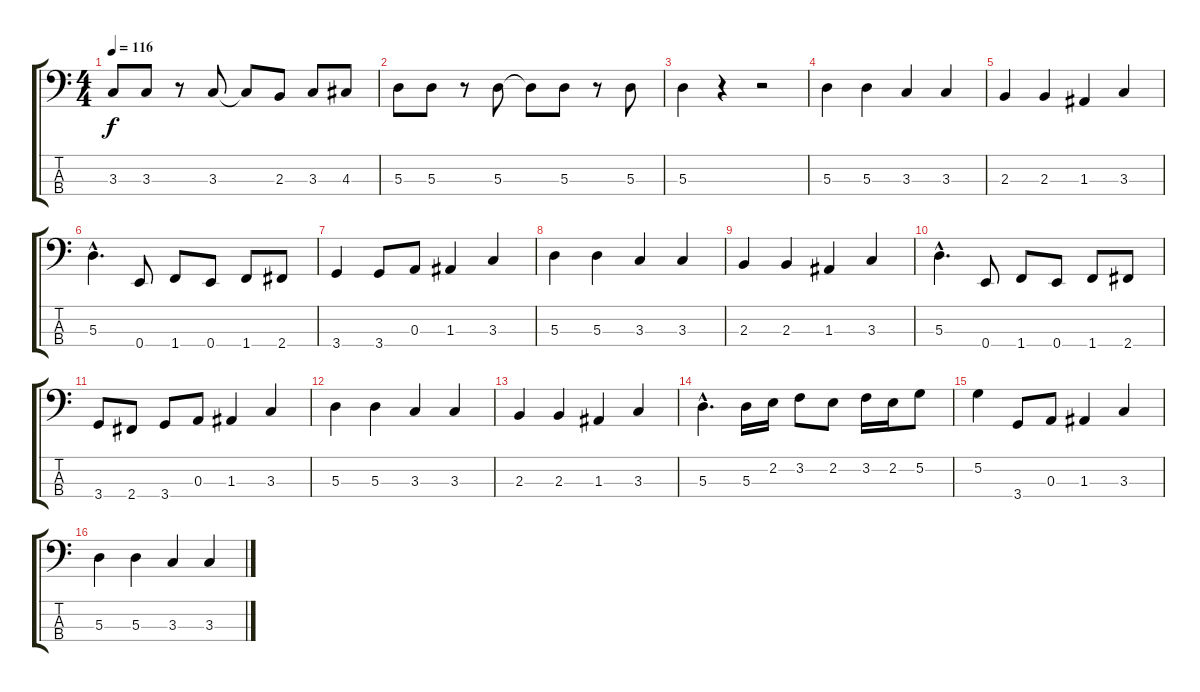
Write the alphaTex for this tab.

\track "" {instrument electricbasspick}
\staff {score tabs}
\tuning (G2 D2 A1 E1) {hide}
\ts (4 4)
\tempo 116
\clef f4
\ks c
3.3.8{dy f} 3.3.8 r.8 3.3.8 3.3{t}.8 2.3.8 3.3.8 4.3.8 |
5.3.8 5.3.8 r.8 5.3.8 5.3{t}.8 5.3.8 r.8 5.3.8 |
5.3.4 r.4 r.2 |
5.3.4 5.3.4 3.3.4 3.3.4 |
2.3.4 2.3.4 1.3.4 3.3.4 |
5.3{hac}.4{d} 0.4.8 1.4.8 0.4.8 1.4.8 2.4.8 |
3.4.4 3.4.8 0.3.8 1.3.4 3.3.4 |
5.3.4 5.3.4 3.3.4 3.3.4 |
2.3.4 2.3.4 1.3.4 3.3.4 |
5.3{hac}.4{d} 0.4.8 1.4.8 0.4.8 1.4.8 2.4.8 |
3.4.8 2.4.8 3.4.8 0.3.8 1.3.4 3.3.4 |
5.3.4 5.3.4 3.3.4 3.3.4 |
2.3.4 2.3.4 1.3.4 3.3.4 |
5.3{hac}.4{d} 5.3.16 2.2.16 3.2.8 2.2.8 3.2.16 2.2.16 5.2.8 |
5.2.4 3.4.8 0.3.8 1.3.4 3.3.4 |
5.3.4 5.3.4 3.3.4 3.3.4
